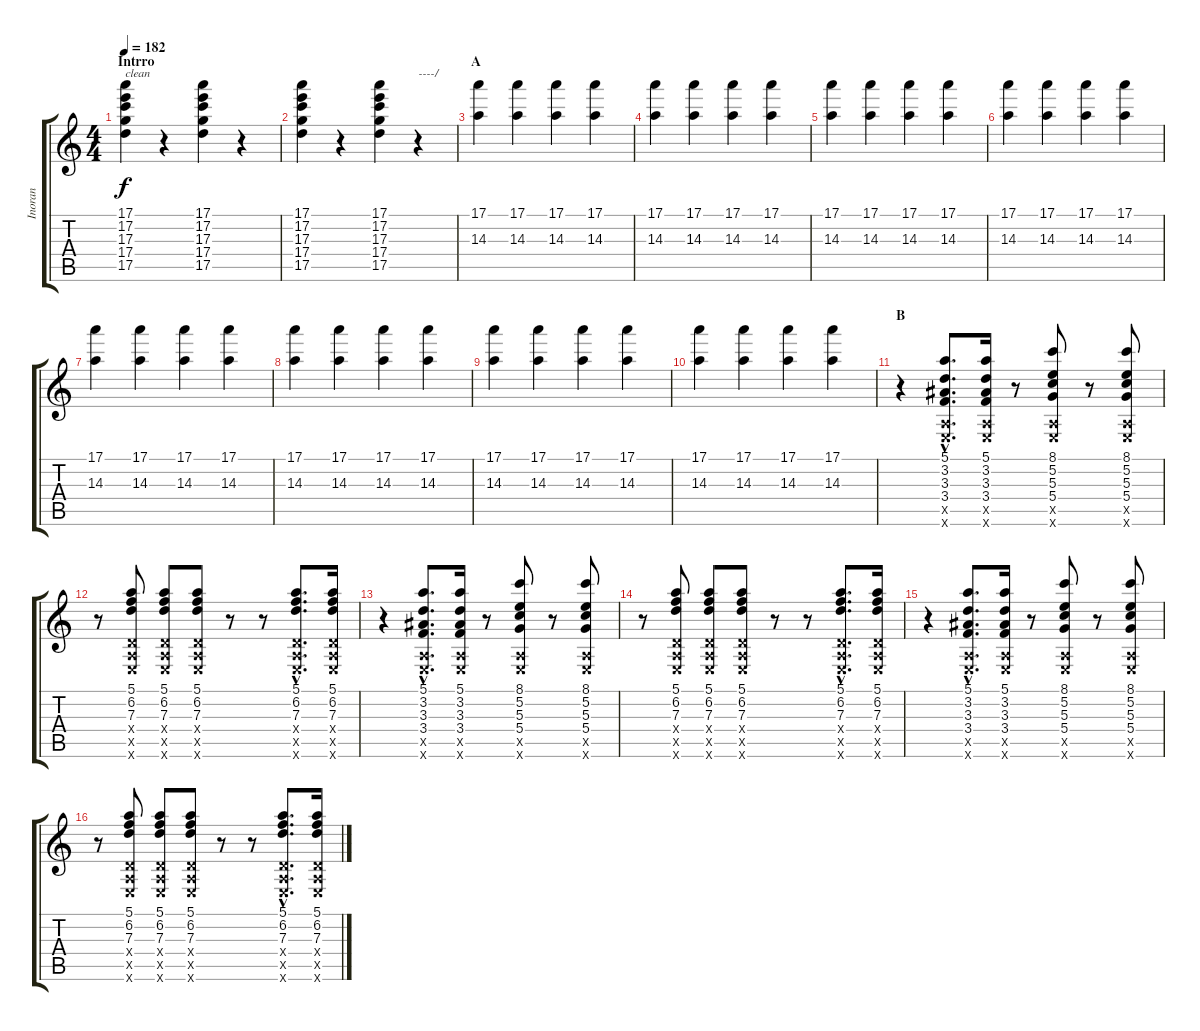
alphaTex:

\track ("Inoran" "Inoran") {instrument overdrivenguitar}
\staff {score tabs}
\tuning (E4 B3 G3 D3 A2 E2) {hide}
\ts (4 4)
\section ("" "Intrro")
\tempo 182
\clef g2
\ks c
(17.1 17.2 17.3 17.4 17.5).4{txt "clean" dy f instrument electricguitarclean} r.4 (17.1 17.2 17.3 17.4 17.5).4 r.4 |
(17.1 17.2 17.3 17.4 17.5).4 r.4 (17.1 17.2 17.3 17.4 17.5).4 r.4{txt "----/"} |
\section ("" "A")
(17.1 14.3).4{instrument overdrivenguitar} (17.1 14.3).4 (17.1 14.3).4 (17.1 14.3).4 |
(17.1 14.3).4 (17.1 14.3).4 (17.1 14.3).4 (17.1 14.3).4 |
(17.1 14.3).4 (17.1 14.3).4 (17.1 14.3).4 (17.1 14.3).4 |
(17.1 14.3).4 (17.1 14.3).4 (17.1 14.3).4 (17.1 14.3).4 |
(17.1 14.3).4 (17.1 14.3).4 (17.1 14.3).4 (17.1 14.3).4 |
(17.1 14.3).4 (17.1 14.3).4 (17.1 14.3).4 (17.1 14.3).4 |
(17.1 14.3).4 (17.1 14.3).4 (17.1 14.3).4 (17.1 14.3).4 |
(17.1 14.3).4 (17.1 14.3).4 (17.1 14.3).4 (17.1 14.3).4 |
\section ("" "B")
r.4 (5.1{hac} 3.2{hac} 3.3{hac} 3.4{hac} 0.5{hac x} 0.6{hac x}).8{d} (5.1 3.2 3.3 3.4 0.5{x} 0.6{x}).16 r.8 (8.1 5.2 5.3 5.4 0.5{x} 0.6{x}).8 r.8 (8.1 5.2 5.3 5.4 0.5{x} 0.6{x}).8 |
r.8 (5.1 6.2 7.3 0.4{x} 0.5{x} 0.6{x}).8 (5.1 6.2 7.3 0.4{x} 0.5{x} 0.6{x}).8 (5.1 6.2 7.3 0.4{x} 0.5{x} 0.6{x}).8 r.8 r.8 (5.1{hac} 6.2{hac} 7.3{hac} 0.4{hac x} 0.5{hac x} 0.6{hac x}).8{d} (5.1 6.2 7.3 0.4{x} 0.5{x} 0.6{x}).16 |
r.4 (5.1{hac} 3.2{hac} 3.3{hac} 3.4{hac} 0.5{hac x} 0.6{hac x}).8{d} (5.1 3.2 3.3 3.4 0.5{x} 0.6{x}).16 r.8 (8.1 5.2 5.3 5.4 0.5{x} 0.6{x}).8 r.8 (8.1 5.2 5.3 5.4 0.5{x} 0.6{x}).8 |
r.8 (5.1 6.2 7.3 0.4{x} 0.5{x} 0.6{x}).8 (5.1 6.2 7.3 0.4{x} 0.5{x} 0.6{x}).8 (5.1 6.2 7.3 0.4{x} 0.5{x} 0.6{x}).8 r.8 r.8 (5.1{hac} 6.2{hac} 7.3{hac} 0.4{hac x} 0.5{hac x} 0.6{hac x}).8{d} (5.1 6.2 7.3 0.4{x} 0.5{x} 0.6{x}).16 |
r.4 (5.1{hac} 3.2{hac} 3.3{hac} 3.4{hac} 0.5{hac x} 0.6{hac x}).8{d} (5.1 3.2 3.3 3.4 0.5{x} 0.6{x}).16 r.8 (8.1 5.2 5.3 5.4 0.5{x} 0.6{x}).8 r.8 (8.1 5.2 5.3 5.4 0.5{x} 0.6{x}).8 |
r.8 (5.1 6.2 7.3 0.4{x} 0.5{x} 0.6{x}).8 (5.1 6.2 7.3 0.4{x} 0.5{x} 0.6{x}).8 (5.1 6.2 7.3 0.4{x} 0.5{x} 0.6{x}).8 r.8 r.8 (5.1{hac} 6.2{hac} 7.3{hac} 0.4{hac x} 0.5{hac x} 0.6{hac x}).8{d} (5.1 6.2 7.3 0.4{x} 0.5{x} 0.6{x}).16
